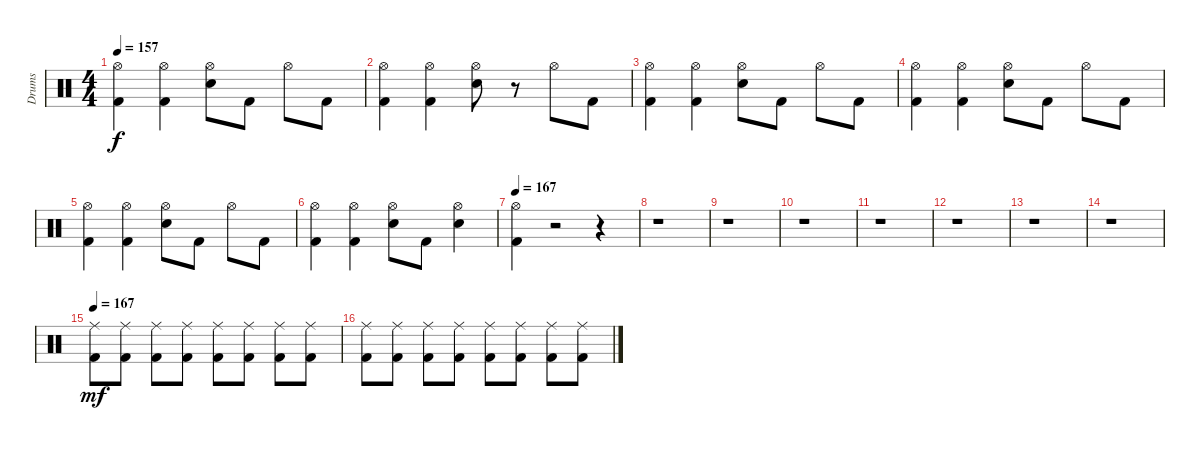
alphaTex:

\track ("Drums" "Drums") {instrument percussion}
\staff {score}
\articulation defaults
\ts (4 4)
\tempo 157
\clef neutral
\ks c
("Hi-Hat (open)" "Kick (hit) 2").4{dy f} ("Hi-Hat (open)" "Kick (hit) 2").4 ("Hi-Hat (open)" "Electric Snare (hit)").8 "Kick (hit) 2".8 "Hi-Hat (open)".8 "Kick (hit) 2".8 |
("Hi-Hat (open)" "Kick (hit) 2").4 ("Hi-Hat (open)" "Kick (hit) 2").4 ("Hi-Hat (open)" "Electric Snare (hit)").8 r.8 "Hi-Hat (open)".8 "Kick (hit) 2".8 |
("Hi-Hat (open)" "Kick (hit) 2").4 ("Hi-Hat (open)" "Kick (hit) 2").4 ("Hi-Hat (open)" "Electric Snare (hit)").8 "Kick (hit) 2".8 "Hi-Hat (open)".8 "Kick (hit) 2".8 |
("Hi-Hat (open)" "Kick (hit) 2").4 ("Hi-Hat (open)" "Kick (hit) 2").4 ("Hi-Hat (open)" "Electric Snare (hit)").8 "Kick (hit) 2".8 "Hi-Hat (open)".8 "Kick (hit) 2".8 |
("Hi-Hat (open)" "Kick (hit) 2").4 ("Hi-Hat (open)" "Kick (hit) 2").4 ("Hi-Hat (open)" "Electric Snare (hit)").8 "Kick (hit) 2".8 "Hi-Hat (open)".8 "Kick (hit) 2".8 |
("Hi-Hat (open)" "Kick (hit) 2").4 ("Hi-Hat (open)" "Kick (hit) 2").4 ("Hi-Hat (open)" "Electric Snare (hit)").8 "Kick (hit) 2".8 ("Hi-Hat (open)" "Electric Snare (hit)").4 |
\tempo 167
("Hi-Hat (open)" "Kick (hit) 2").4 r.2 r.4 |
r.1 |
r.1 |
r.1 |
r.1 |
r.1 |
r.1 |
r.1 |
\tempo 167
("Ride (middle)" "Kick (hit) 2").8{dy mf} ("Ride (middle)" "Kick (hit) 2").8 ("Ride (middle)" "Kick (hit) 2").8 ("Ride (middle)" "Kick (hit) 2").8 ("Ride (middle)" "Kick (hit) 2").8 ("Ride (middle)" "Kick (hit) 2").8 ("Ride (middle)" "Kick (hit) 2").8 ("Ride (middle)" "Kick (hit) 2").8 |
("Ride (middle)" "Kick (hit) 2").8 ("Ride (middle)" "Kick (hit) 2").8 ("Ride (middle)" "Kick (hit) 2").8 ("Ride (middle)" "Kick (hit) 2").8 ("Ride (middle)" "Kick (hit) 2").8 ("Ride (middle)" "Kick (hit) 2").8 ("Ride (middle)" "Kick (hit) 2").8 ("Ride (middle)" "Kick (hit) 2").8
